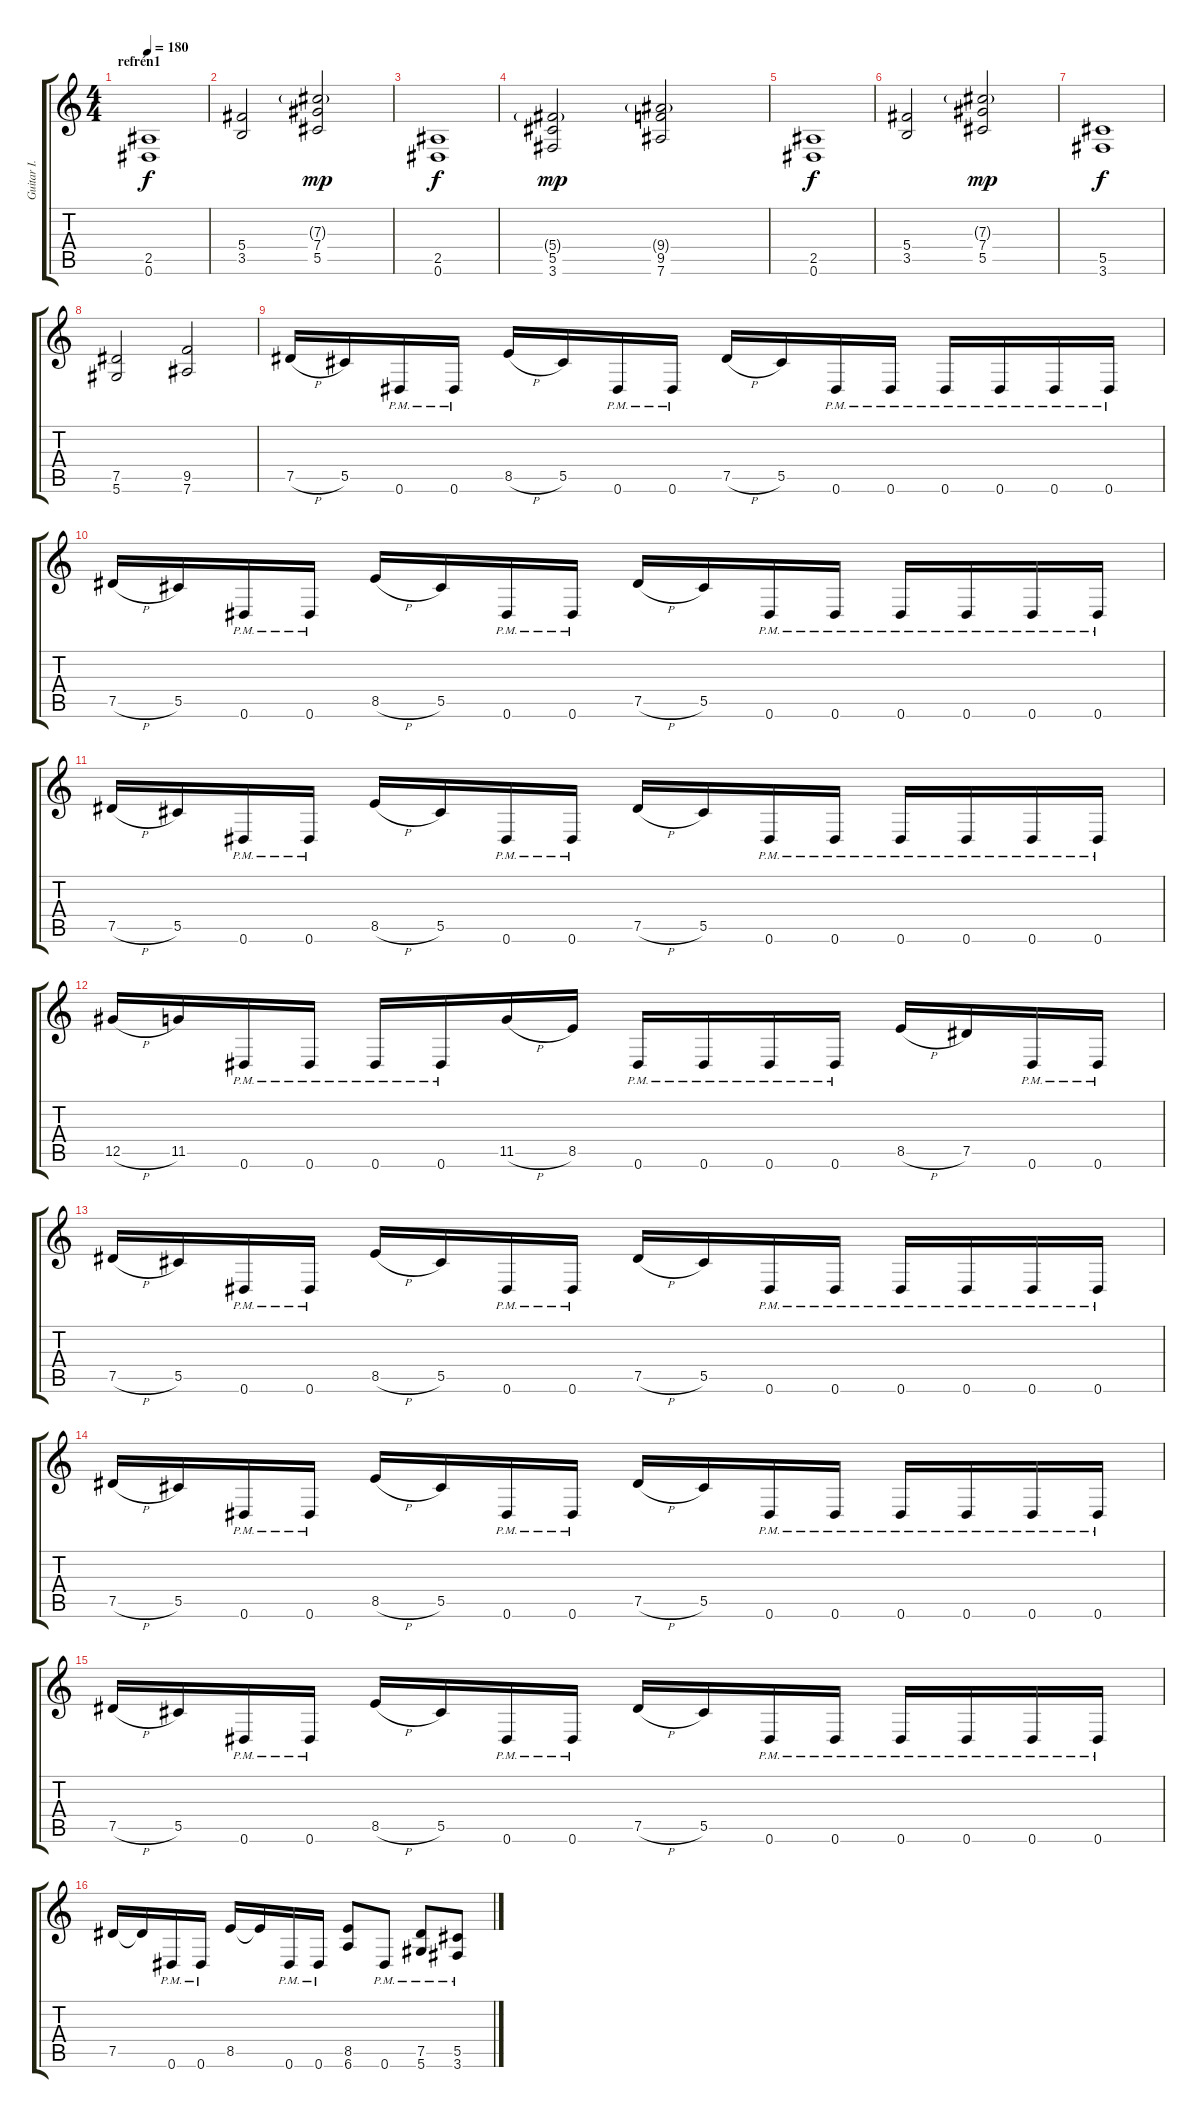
\track ("Guitar I." "Guitar I.") {instrument distortionguitar}
\staff {score tabs}
\tuning (Eb4 Bb3 Gb3 Db3 Ab2 Eb2) {hide}
\ts (4 4)
\section ("" "refrén1")
\tempo 180
\clef g2
\ks c
(2.5 0.6).1{dy f} |
(5.4 3.5).2 (7.3{g} 7.4 5.5).2{dy mp} |
(2.5 0.6).1{dy f} |
(5.4{g} 5.5 3.6).2{dy mp} (9.4{g} 9.5 7.6).2 |
(2.5 0.6).1{dy f} |
(5.4 3.5).2 (7.3{g} 7.4 5.5).2{dy mp} |
(5.5 3.6).1{dy f} |
(7.5 5.6).2 (9.5 7.6).2 |
7.5{h}.16 5.5.16 0.6{pm}.16 0.6{pm}.16 8.5{h}.16 5.5.16 0.6{pm}.16 0.6{pm}.16 7.5{h}.16 5.5.16 0.6{pm}.16 0.6{pm}.16 0.6{pm}.16 0.6{pm}.16 0.6{pm}.16 0.6{pm}.16 |
7.5{h}.16 5.5.16 0.6{pm}.16 0.6{pm}.16 8.5{h}.16 5.5.16 0.6{pm}.16 0.6{pm}.16 7.5{h}.16 5.5.16 0.6{pm}.16 0.6{pm}.16 0.6{pm}.16 0.6{pm}.16 0.6{pm}.16 0.6{pm}.16 |
7.5{h}.16 5.5.16 0.6{pm}.16 0.6{pm}.16 8.5{h}.16 5.5.16 0.6{pm}.16 0.6{pm}.16 7.5{h}.16 5.5.16 0.6{pm}.16 0.6{pm}.16 0.6{pm}.16 0.6{pm}.16 0.6{pm}.16 0.6{pm}.16 |
12.5{h}.16 11.5.16 0.6{pm}.16 0.6{pm}.16 0.6{pm}.16 0.6{pm}.16 11.5{h}.16 8.5.16 0.6{pm}.16 0.6{pm}.16 0.6{pm}.16 0.6{pm}.16 8.5{h}.16 7.5.16 0.6{pm}.16 0.6{pm}.16 |
7.5{h}.16 5.5.16 0.6{pm}.16 0.6{pm}.16 8.5{h}.16 5.5.16 0.6{pm}.16 0.6{pm}.16 7.5{h}.16 5.5.16 0.6{pm}.16 0.6{pm}.16 0.6{pm}.16 0.6{pm}.16 0.6{pm}.16 0.6{pm}.16 |
7.5{h}.16 5.5.16 0.6{pm}.16 0.6{pm}.16 8.5{h}.16 5.5.16 0.6{pm}.16 0.6{pm}.16 7.5{h}.16 5.5.16 0.6{pm}.16 0.6{pm}.16 0.6{pm}.16 0.6{pm}.16 0.6{pm}.16 0.6{pm}.16 |
7.5{h}.16 5.5.16 0.6{pm}.16 0.6{pm}.16 8.5{h}.16 5.5.16 0.6{pm}.16 0.6{pm}.16 7.5{h}.16 5.5.16 0.6{pm}.16 0.6{pm}.16 0.6{pm}.16 0.6{pm}.16 0.6{pm}.16 0.6{pm}.16 |
7.5.16 7.5{t}.16 0.6{pm}.16 0.6{pm}.16 8.5.16 8.5{t}.16 0.6{pm}.16 0.6{pm}.16 (8.5 6.6).8 0.6{pm}.8 (7.5{pm} 5.6{pm}).8 (5.5{pm} 3.6{pm}).8
